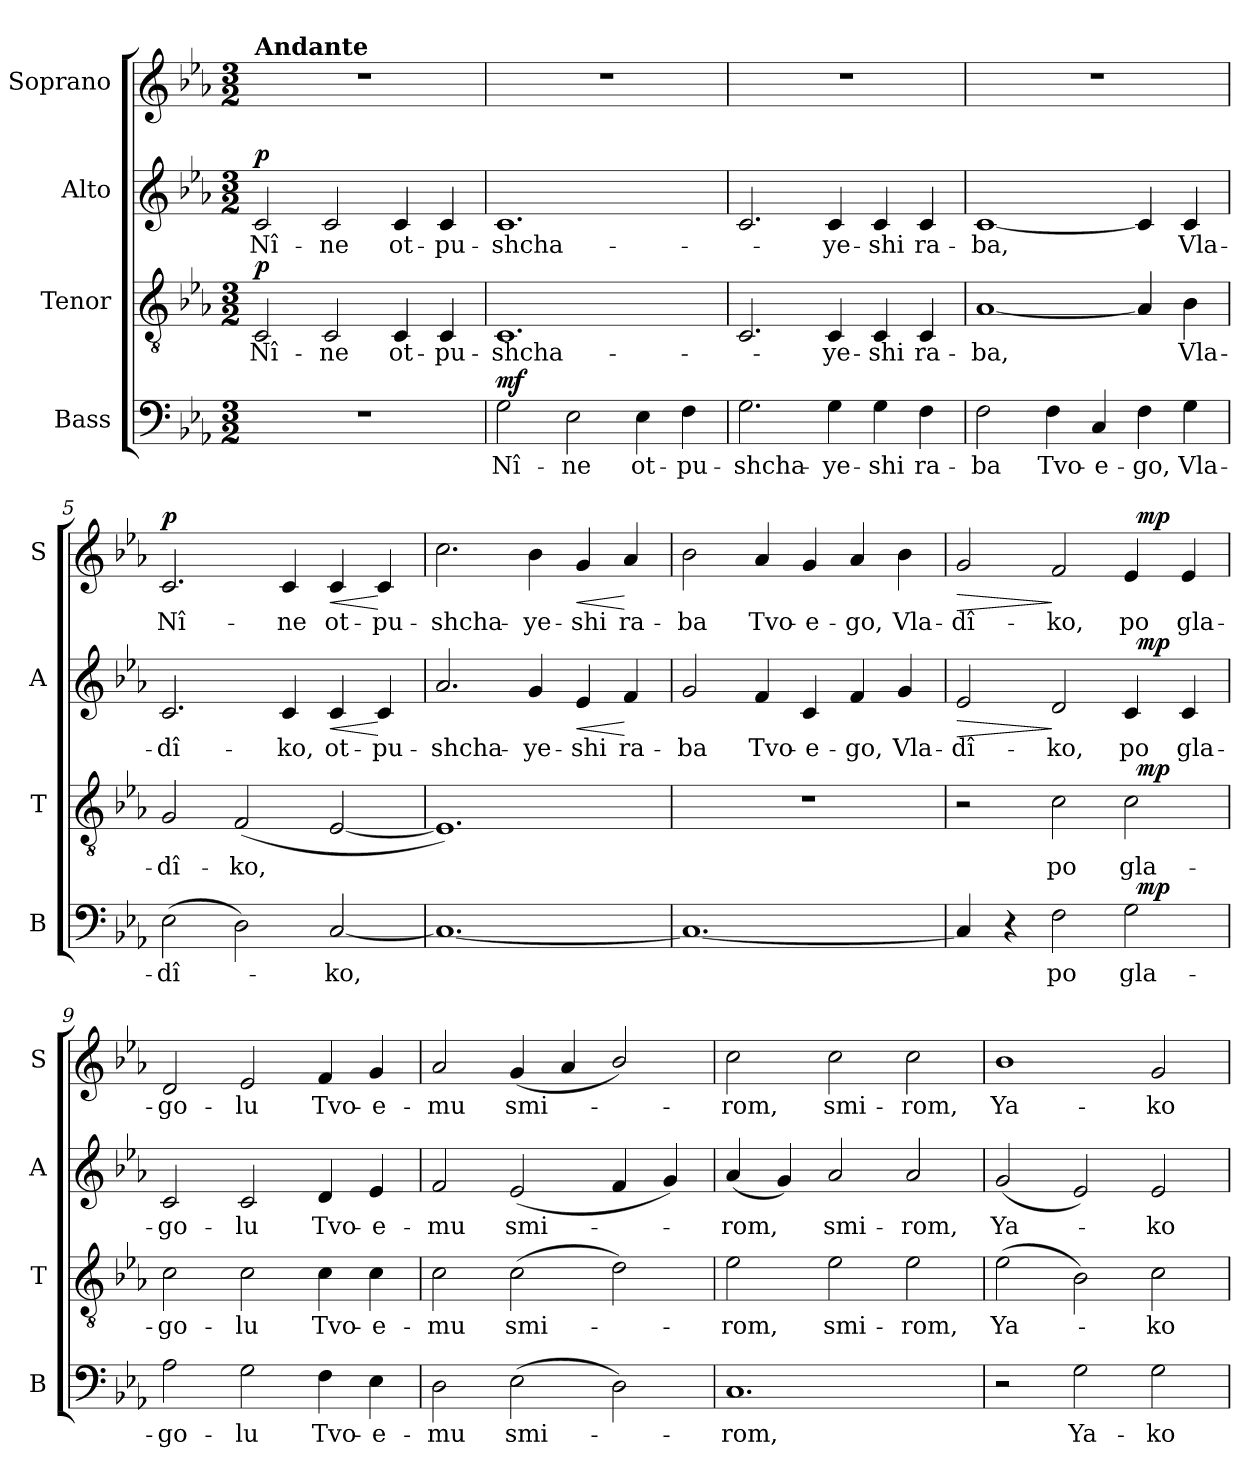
**kern	**text	**dynam	**kern	**text	**dynam	**kern	**text	**dynam	**kern	**text	**dynam
*part4	*part4	*part4	*part3	*part3	*part3	*part2	*part2	*part2	*part1	*part1	*part1
*staff4	*staff4	*staff4	*staff3	*staff3	*staff3	*staff2	*staff2	*staff2	*staff1	*staff1	*staff1
*I"Bass	*	*	*I"Tenor	*	*	*I"Alto	*	*	*I"Soprano	*	*
*I'B	*	*	*I'T	*	*	*I'A	*	*	*I'S	*	*
*clefF4	*	*	*clefGv2	*	*	*clefG2	*	*	*clefG2	*	*
*k[b-e-a-]	*	*	*k[b-e-a-]	*	*	*k[b-e-a-]	*	*	*k[b-e-a-]	*	*
*c:	*	*	*c:	*	*	*c:	*	*	*c:	*	*
*M3/2	*	*	*M3/2	*	*	*M3/2	*	*	*M3/2	*	*
=1	=1	=1	=1	=1	=1	=1	=1	=1	=1	=1	=1
!	!	!	!	!	!	!	!	!	!LO:TX:a:B:t=Andante	!	!
!	!	!	!	!	!LO:DY:a	!	!	!LO:DY:a	!	!	!
1.r	.	.	2C/	Nî-	p	2c/	Nî-	p	1.r	.	.
.	.	.	2C/	-ne	.	2c/	-ne	.	.	.	.
.	.	.	4C/	ot-	.	4c/	ot-	.	.	.	.
.	.	.	4C/	-pu-	.	4c/	-pu-	.	.	.	.
=2	=2	=2	=2	=2	=2	=2	=2	=2	=2	=2	=2
!	!	!LO:DY:a	!	!	!	!	!	!	!	!	!
2G\	Nî-	mf	1.C	-shcha-	.	1.c	-shcha-	.	1.r	.	.
2E-\	-ne	.	.	.	.	.	.	.	.	.	.
4E-\	ot-	.	.	.	.	.	.	.	.	.	.
4F\	-pu-	.	.	.	.	.	.	.	.	.	.
=3	=3	=3	=3	=3	=3	=3	=3	=3	=3	=3	=3
2.G\	-shcha-	.	2.C/	.	.	2.c/	.	.	1.r	.	.
4G\	-ye-	.	4C/	-ye-	.	4c/	-ye-	.	.	.	.
4G\	-shi	.	4C/	-shi	.	4c/	-shi	.	.	.	.
4F\	ra-	.	4C/	ra-	.	4c/	ra-	.	.	.	.
!!LO:LB:g=z
=4	=4	=4	=4	=4	=4	=4	=4	=4	=4	=4	=4
2F\	-ba	.	[1A-	-ba,	.	[1c	-ba,	.	1.r	.	.
4F\	Tvo-	.	.	.	.	.	.	.	.	.	.
4C/	-e-	.	.	.	.	.	.	.	.	.	.
4F\	-go,	.	4A-/]	.	.	4c/]	.	.	.	.	.
4G\	Vla-	.	4B-\	Vla-	.	4c/	Vla-	.	.	.	.
=5	=5	=5	=5	=5	=5	=5	=5	=5	=5	=5	=5
!	!	!	!	!	!	!	!	!	!	!	!LO:DY:a
(2E-\	-dî-	.	2G/	-dî-	.	2.c/	-dî-	.	2.c/	Nî-	p
2D\)	.	.	(2F/	-ko,	.	.	.	.	.	.	.
.	.	.	.	.	.	4c/	-ko,	.	4c/	-ne	.
!	!	!	!	!	!	!	!	!LO:HP:b	!	!	!LO:HP:b
[2C/	-ko,	.	[2E-/	.	.	4c/	ot-	<	4c/	ot-	<
.	.	.	.	.	.	4c/	-pu-	[	4c/	-pu-	[
=6	=6	=6	=6	=6	=6	=6	=6	=6	=6	=6	=6
1.C_	.	.	1.E-])	.	.	2.a-/	-shcha-	.	2.cc\	-shcha-	.
.	.	.	.	.	.	4g/	-ye-	.	4b-\	-ye-	.
!	!	!	!	!	!	!	!	!LO:HP:b	!	!	!LO:HP:b
.	.	.	.	.	.	4e-/	-shi	<	4g/	-shi	<
.	.	.	.	.	.	4f/	ra-	[	4a-/	ra-	[
=7	=7	=7	=7	=7	=7	=7	=7	=7	=7	=7	=7
1.C_	.	.	1.r	.	.	2g/	-ba	.	2b-\	-ba	.
.	.	.	.	.	.	4f/	Tvo-	.	4a-/	Tvo-	.
.	.	.	.	.	.	4c/	-e-	.	4g/	-e-	.
.	.	.	.	.	.	4f/	-go,	.	4a-/	-go,	.
.	.	.	.	.	.	4g/	Vla-	.	4b-\	Vla-	.
!!LO:PB:g=z
=8	=8	=8	=8	=8	=8	=8	=8	=8	=8	=8	=8
!	!	!	!	!	!	!	!	!LO:HP:b	!	!	!LO:HP:b
*^	*	*	*^	*	*	*^	*	*	*^	*	*
4C/]	1ryy	.	.	2r	1ryy	.	.	2e-/	1ryy	-dî-	>	2g/	1ryy	-dî-	>
4r	.	.	.	.	.	.	.	.	.	.	.	.	.	.	.
2F\	.	po	.	2c\	.	po	.	2d/	.	-ko,	]	2f/	.	-ko,	]
2G\	32ryy	gla-	.	2c\	32ryy	gla-	.	4c/	32ryy	po	.	4e-/	32ryy	po	.
!	!	!	!LO:DY:a	!	!	!	!LO:DY:a	!	!	!	!LO:DY:a	!	!	!	!LO:DY:a
.	4...ryy	.	mp	.	4...ryy	.	mp	.	4...ryy	.	mp	.	4...ryy	.	mp
.	.	.	.	.	.	.	.	4c/	.	gla-	.	4e-/	.	gla-	.
*v	*v	*	*	*	*	*	*	*v	*v	*	*	*v	*v	*	*
*	*	*	*v	*v	*	*	*	*	*	*	*	*
=9	=9	=9	=9	=9	=9	=9	=9	=9	=9	=9	=9
2A-\	-go-	.	2c\	-go-	.	2c/	-go-	.	2d/	-go-	.
2G\	-lu	.	2c\	-lu	.	2c/	-lu	.	2e-/	-lu	.
4F\	Tvo-	.	4c\	Tvo-	.	4d/	Tvo-	.	4f/	Tvo-	.
4E-\	-e-	.	4c\	-e-	.	4e-/	-e-	.	4g/	-e-	.
=10	=10	=10	=10	=10	=10	=10	=10	=10	=10	=10	=10
2D\	-mu	.	2c\	-mu	.	2f/	-mu	.	2a-/	-mu	.
(2E-\	smi-	.	(2c\	smi-	.	(2e-/	smi-	.	(4g/	smi-	.
.	.	.	.	.	.	.	.	.	4a-/	.	.
2D\)	.	.	2d\)	.	.	4f/	.	.	2b-/)	.	.
.	.	.	.	.	.	4g/)	.	.	.	.	.
=11	=11	=11	=11	=11	=11	=11	=11	=11	=11	=11	=11
1.C	-rom,	.	2e-\	-rom,	.	(4a-/	-rom,	.	2cc\	-rom,	.
.	.	.	.	.	.	4g/)	.	.	.	.	.
.	.	.	2e-\	smi-	.	2a-/	smi-	.	2cc\	smi-	.
.	.	.	2e-\	-rom,	.	2a-/	-rom,	.	2cc\	-rom,	.
!!LO:LB:g=z
=12	=12	=12	=12	=12	=12	=12	=12	=12	=12	=12	=12
2r	.	.	(2e-\	Ya-	.	(2g/	Ya-	.	1b-	Ya-	.
2G\	Ya-	.	2B-\)	.	.	2e-/)	.	.	.	.	.
2G\	-ko	.	2c\	-ko	.	2e-/	-ko	.	2g/	-ko	.
=	=	=	=	=	=	=	=	=	=	=	=
*-	*-	*-	*-	*-	*-	*-	*-	*-	*-	*-	*-
